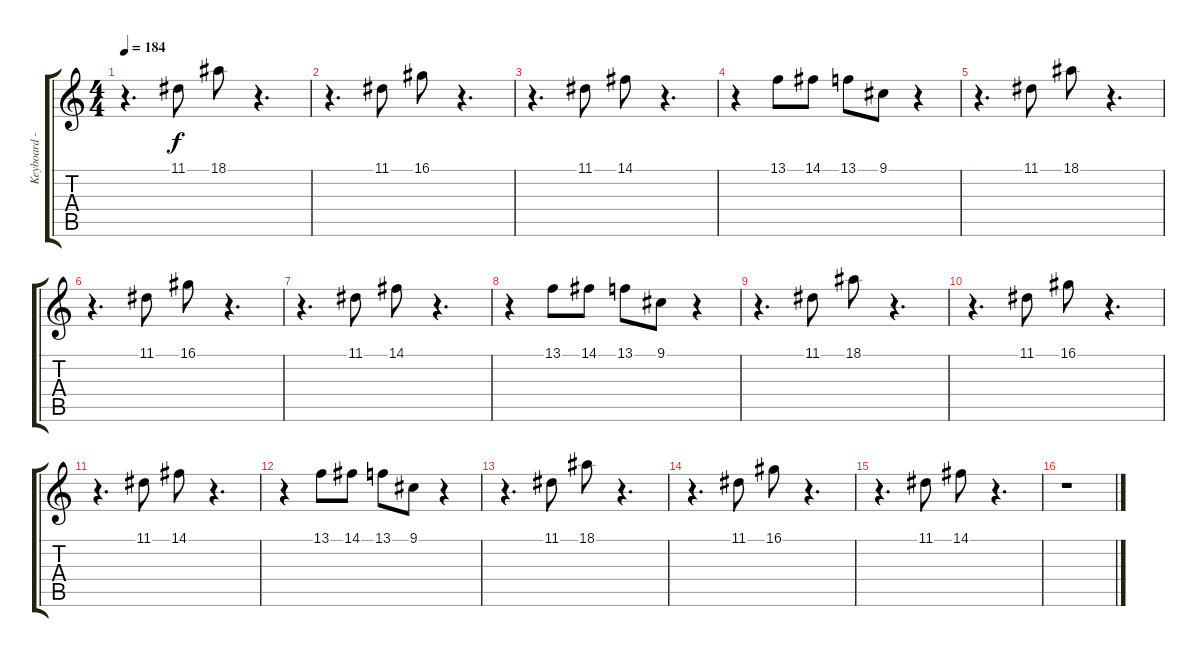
\track ("Keyboard - right hand" "Keyboard -") {instrument brightacousticpiano}
\staff {score tabs}
\tuning (E4 B3 G3 D3 A2 E2) {hide}
\ts (4 4)
\tempo 184
\clef g2
\ks c
r.4{d dy f} 11.1.8 18.1.8 r.4{d} |
r.4{d} 11.1.8 16.1.8 r.4{d} |
r.4{d} 11.1.8 14.1.8 r.4{d} |
r.4 13.1.8 14.1.8 13.1.8 9.1.8 r.4 |
r.4{d} 11.1.8 18.1.8 r.4{d} |
r.4{d} 11.1.8 16.1.8 r.4{d} |
r.4{d} 11.1.8 14.1.8 r.4{d} |
r.4 13.1.8 14.1.8 13.1.8 9.1.8 r.4 |
r.4{d} 11.1.8 18.1.8 r.4{d} |
r.4{d} 11.1.8 16.1.8 r.4{d} |
r.4{d} 11.1.8 14.1.8 r.4{d} |
r.4 13.1.8 14.1.8 13.1.8 9.1.8 r.4 |
r.4{d} 11.1.8 18.1.8 r.4{d} |
r.4{d} 11.1.8 16.1.8 r.4{d} |
r.4{d} 11.1.8 14.1.8 r.4{d} |
r.1
